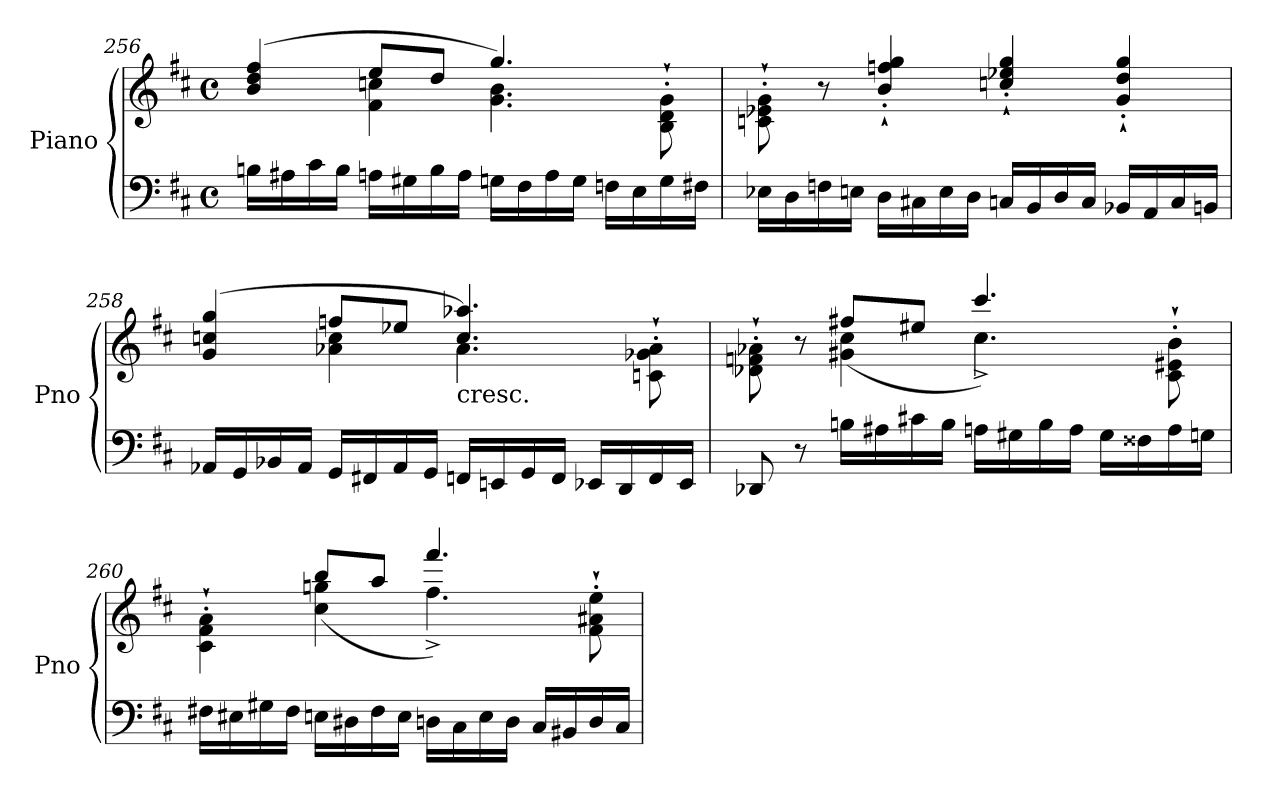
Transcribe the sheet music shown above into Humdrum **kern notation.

**kern	**kern
*part1	*part1
*staff2	*staff1
*I"Piano	*
*I'Pno	*
!!LO:LB:g=z
*clefF4	*clefG2
*k[f#c#]	*k[f#c#]
*M4/4	*M4/4
*met(c)	*met(c)
=256	=256
*	*^
16Bn\LL	(4b/ 4dd/ 4ff#/	4ryy
16A#X\	.	.
16c#\	.	.
16B\JJ	.	.
16An\LL	4f#\ 4ccn\	8ee/L
16G#X\	.	.
16B\	.	8dd/J
16A\JJ	.	.
16Gn\LL	4.g\ 4.b\)	4.gg/
16F#\	.	.
16A\	.	.
16G\JJ	.	.
16Fn\LL	.	.
16E\	.	.
16G\	8B\'` 8d\'` 8g\'`	8ryy
16F#X\JJ	.	.
*	*v	*v
=257	=257
16E-X\LL	8cn\'` 8e-X\'` 8g\'`
16D\	.
16Fn\	8r
16En\JJ	.
16D\LL	4b/'` 4ffn/'` 4gg/'`
16C#X\	.
16E\	.
16D\JJ	.
16Cn/LL	4ccn/'` 4ee-X/'` 4gg/'`
16BB/	.
16D/	.
16C/JJ	.
16BB-X/LL	4g/'` 4dd/'` 4gg/'`
16AA/	.
16C/	.
16BBn/JJ	.
!!LO:LB:g=z
=258	=258
*	*^
16AA-X/LL	(4g/ 4ccn/ 4gg/	4ryy
16GG/	.	.
16BB-X/	.	.
16AA-/JJ	.	.
16GG/LL	4a-X\ 4cc\	8ffn/L
16FF#X/	.	.
16AA-/	.	8ee-X/J
16GG/JJ	.	.
!	!LO:TX:b:t=cresc.	!
16FFn/LL	4.a-\)	4.cc/ 4.aa-X/
16EEn/	.	.
16GG/	.	.
16FF/JJ	.	.
16EE-X/LL	.	.
16DD/	.	.
16FF/	8cn\'` 8g-X\'` 8a-\'`	8ryy
16EE-/JJ	.	.
=259	=259	=259
8DD-X/	8d-X\'` 8fn\'` 8a-X\'`	4ryy
8r	8r	.
16Bn\LL	4g#X\ 4cc#\	(8ff#X/L
16A#X\	.	.
16c#X\	.	8ee#X/J
16B\JJ	.	.
16An\LL	4.cc#\	4.ccc#^/)
16G#X\	.	.
16B\	.	.
16A\JJ	.	.
16G#\LL	.	.
16F##X\	.	.
16A\	8c#\'` 8e#X\'` 8b\'`	8ryy
16Gn\JJ	.	.
!!LO:PB:g=z	!!
=260	=260	=260
16F#X\LL	4c#\'` 4f#\'` 4a\'`	4ryy
16E#X\	.	.
16G#X\	.	.
16F#\JJ	.	.
16En\LL	4cc#\ 4ggn\	(8bb/L
16D#X\	.	.
16F#\	.	8aa/J
16E\JJ	.	.
16Dn\LL	4.ff#\	4.fff#^/)
16C#\	.	.
16E\	.	.
16D\JJ	.	.
16C#/LL	.	.
16BB#X/	.	.
16D/	8f#\'` 8a#X\'` 8ee\'`	8ryy
16C#/JJ	.	.
*	*v	*v
=	=
*-	*-
